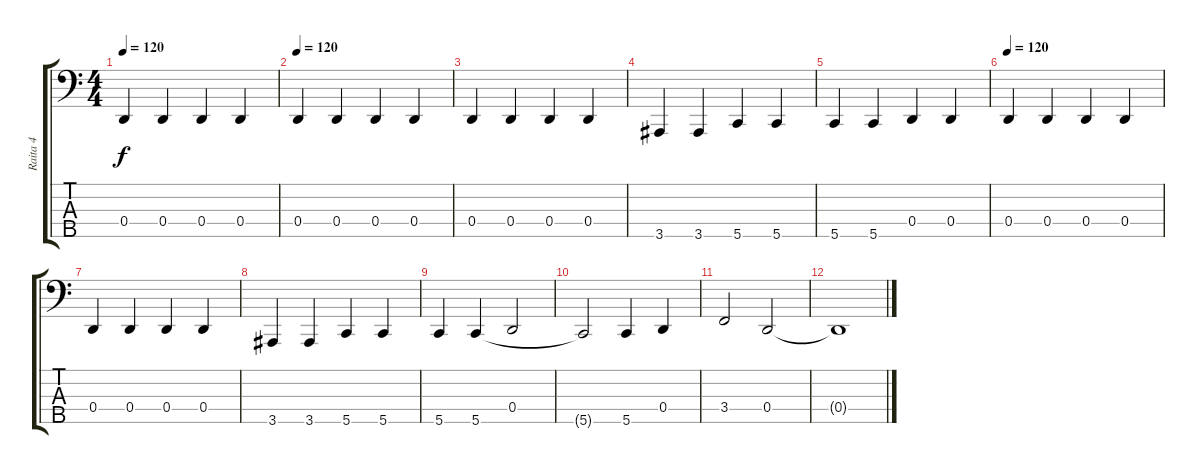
\track ("Raita 4" "Raita 4") {instrument electricbasspick}
\staff {score tabs}
\tuning (F2 C2 G1 D1 G0) {hide}
\ts (4 4)
\tempo 120
\clef f4
\ks c
0.4.4{dy f} 0.4.4 0.4.4 0.4.4 |
\tempo 120
0.4.4 0.4.4 0.4.4 0.4.4 |
0.4.4 0.4.4 0.4.4 0.4.4 |
3.5.4 3.5.4 5.5.4 5.5.4 |
5.5.4 5.5.4 0.4.4 0.4.4 |
\tempo 120
0.4.4 0.4.4 0.4.4 0.4.4 |
0.4.4 0.4.4 0.4.4 0.4.4 |
3.5.4 3.5.4 5.5.4 5.5.4 |
5.5.4 5.5.4 0.4.2 |
5.5{t}.2 5.5.4 0.4.4 |
3.4.2 0.4.2 |
0.4{t}.1
